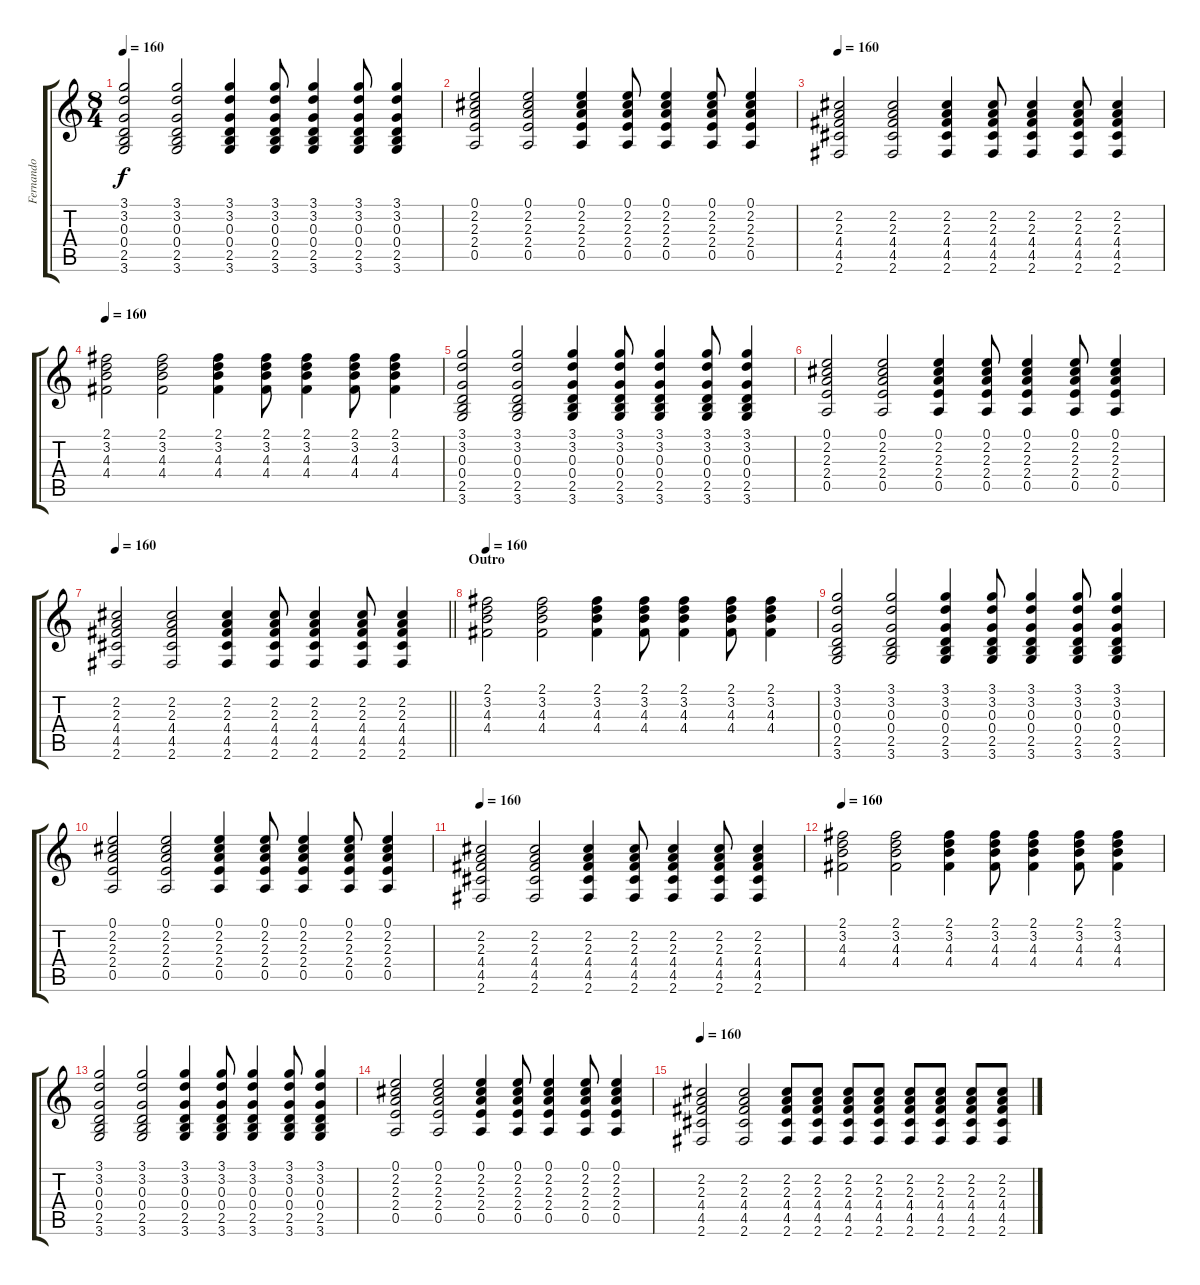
\track ("Fernando" "Fernando") {instrument acousticguitarsteel}
\staff {score tabs}
\tuning (E4 B3 G3 D3 A2 E2) {hide}
\ts (8 4)
\tempo 160
\clef g2
\ks c
(3.1 3.2 0.3 0.4 2.5 3.6).2{dy f} (3.1 3.2 0.3 0.4 2.5 3.6).2 (3.1 3.2 0.3 0.4 2.5 3.6).4 (3.1 3.2 0.3 0.4 2.5 3.6).8 (3.1 3.2 0.3 0.4 2.5 3.6).4 (3.1 3.2 0.3 0.4 2.5 3.6).8 (3.1 3.2 0.3 0.4 2.5 3.6).4 |
(0.1 2.2 2.3 2.4 0.5).2 (0.1 2.2 2.3 2.4 0.5).2 (0.1 2.2 2.3 2.4 0.5).4 (0.1 2.2 2.3 2.4 0.5).8 (0.1 2.2 2.3 2.4 0.5).4 (0.1 2.2 2.3 2.4 0.5).8 (0.1 2.2 2.3 2.4 0.5).4 |
\tempo 160
(2.2 2.3 4.4 4.5 2.6).2 (2.2 2.3 4.4 4.5 2.6).2 (2.2 2.3 4.4 4.5 2.6).4 (2.2 2.3 4.4 4.5 2.6).8 (2.2 2.3 4.4 4.5 2.6).4 (2.2 2.3 4.4 4.5 2.6).8 (2.2 2.3 4.4 4.5 2.6).4 |
\tempo 160
(2.1 3.2 4.3 4.4).2 (2.1 3.2 4.3 4.4).2 (2.1 3.2 4.3 4.4).4 (2.1 3.2 4.3 4.4).8 (2.1 3.2 4.3 4.4).4 (2.1 3.2 4.3 4.4).8 (2.1 3.2 4.3 4.4).4 |
(3.1 3.2 0.3 0.4 2.5 3.6).2 (3.1 3.2 0.3 0.4 2.5 3.6).2 (3.1 3.2 0.3 0.4 2.5 3.6).4 (3.1 3.2 0.3 0.4 2.5 3.6).8 (3.1 3.2 0.3 0.4 2.5 3.6).4 (3.1 3.2 0.3 0.4 2.5 3.6).8 (3.1 3.2 0.3 0.4 2.5 3.6).4 |
(0.1 2.2 2.3 2.4 0.5).2 (0.1 2.2 2.3 2.4 0.5).2 (0.1 2.2 2.3 2.4 0.5).4 (0.1 2.2 2.3 2.4 0.5).8 (0.1 2.2 2.3 2.4 0.5).4 (0.1 2.2 2.3 2.4 0.5).8 (0.1 2.2 2.3 2.4 0.5).4 |
\tempo 160
\barLineRight lightlight
(2.2 2.3 4.4 4.5 2.6).2 (2.2 2.3 4.4 4.5 2.6).2 (2.2 2.3 4.4 4.5 2.6).4 (2.2 2.3 4.4 4.5 2.6).8 (2.2 2.3 4.4 4.5 2.6).4 (2.2 2.3 4.4 4.5 2.6).8 (2.2 2.3 4.4 4.5 2.6).4 |
\section ("" "Outro")
\tempo 160
(2.1 3.2 4.3 4.4).2 (2.1 3.2 4.3 4.4).2 (2.1 3.2 4.3 4.4).4 (2.1 3.2 4.3 4.4).8 (2.1 3.2 4.3 4.4).4 (2.1 3.2 4.3 4.4).8 (2.1 3.2 4.3 4.4).4 |
(3.1 3.2 0.3 0.4 2.5 3.6).2 (3.1 3.2 0.3 0.4 2.5 3.6).2 (3.1 3.2 0.3 0.4 2.5 3.6).4 (3.1 3.2 0.3 0.4 2.5 3.6).8 (3.1 3.2 0.3 0.4 2.5 3.6).4 (3.1 3.2 0.3 0.4 2.5 3.6).8 (3.1 3.2 0.3 0.4 2.5 3.6).4 |
(0.1 2.2 2.3 2.4 0.5).2 (0.1 2.2 2.3 2.4 0.5).2 (0.1 2.2 2.3 2.4 0.5).4 (0.1 2.2 2.3 2.4 0.5).8 (0.1 2.2 2.3 2.4 0.5).4 (0.1 2.2 2.3 2.4 0.5).8 (0.1 2.2 2.3 2.4 0.5).4 |
\tempo 160
(2.2 2.3 4.4 4.5 2.6).2 (2.2 2.3 4.4 4.5 2.6).2 (2.2 2.3 4.4 4.5 2.6).4 (2.2 2.3 4.4 4.5 2.6).8 (2.2 2.3 4.4 4.5 2.6).4 (2.2 2.3 4.4 4.5 2.6).8 (2.2 2.3 4.4 4.5 2.6).4 |
\tempo 160
(2.1 3.2 4.3 4.4).2 (2.1 3.2 4.3 4.4).2 (2.1 3.2 4.3 4.4).4 (2.1 3.2 4.3 4.4).8 (2.1 3.2 4.3 4.4).4 (2.1 3.2 4.3 4.4).8 (2.1 3.2 4.3 4.4).4 |
(3.1 3.2 0.3 0.4 2.5 3.6).2 (3.1 3.2 0.3 0.4 2.5 3.6).2 (3.1 3.2 0.3 0.4 2.5 3.6).4 (3.1 3.2 0.3 0.4 2.5 3.6).8 (3.1 3.2 0.3 0.4 2.5 3.6).4 (3.1 3.2 0.3 0.4 2.5 3.6).8 (3.1 3.2 0.3 0.4 2.5 3.6).4 |
(0.1 2.2 2.3 2.4 0.5).2 (0.1 2.2 2.3 2.4 0.5).2 (0.1 2.2 2.3 2.4 0.5).4 (0.1 2.2 2.3 2.4 0.5).8 (0.1 2.2 2.3 2.4 0.5).4 (0.1 2.2 2.3 2.4 0.5).8 (0.1 2.2 2.3 2.4 0.5).4 |
\tempo 160
(2.2 2.3 4.4 4.5 2.6).2 (2.2 2.3 4.4 4.5 2.6).2 (2.2 2.3 4.4 4.5 2.6).8 (2.2 2.3 4.4 4.5 2.6).8 (2.2 2.3 4.4 4.5 2.6).8 (2.2 2.3 4.4 4.5 2.6).8 (2.2 2.3 4.4 4.5 2.6).8 (2.2 2.3 4.4 4.5 2.6).8 (2.2 2.3 4.4 4.5 2.6).8 (2.2 2.3 4.4 4.5 2.6).8
